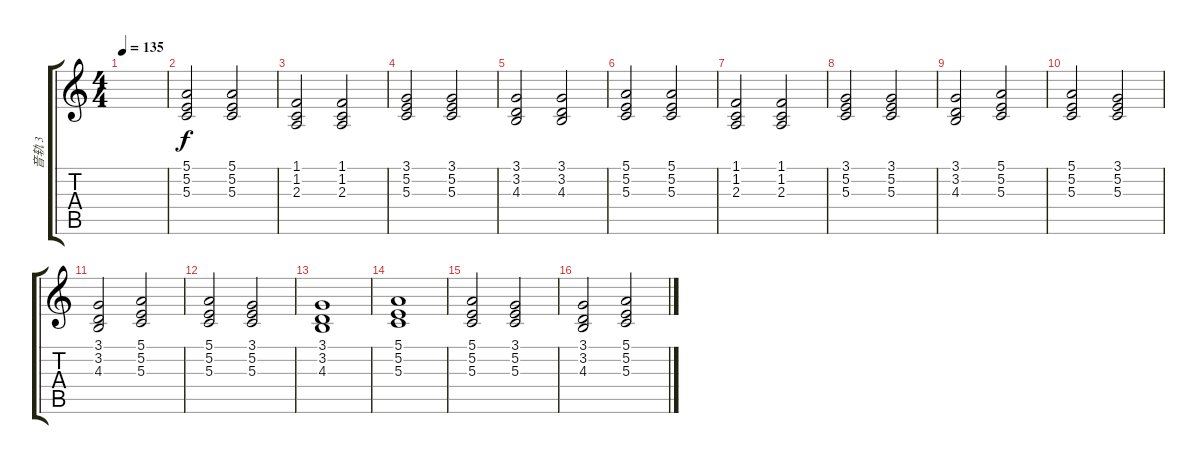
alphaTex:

\track ("音轨 3" "音轨 3") {instrument pad7halo}
\staff {score tabs}
\tuning (E4 B3 G3 D3 A2 E2) {hide}
\ts (4 4)
\tempo 135
\clef g2
\ks c
|
(5.1 5.2 5.3).2 (5.1 5.2 5.3).2 |
(1.1 1.2 2.3).2 (1.1 1.2 2.3).2 |
(3.1 5.2 5.3).2 (3.1 5.2 5.3).2 |
(3.1 3.2 4.3).2 (3.1 3.2 4.3).2 |
(5.1 5.2 5.3).2 (5.1 5.2 5.3).2 |
(1.1 1.2 2.3).2 (1.1 1.2 2.3).2 |
(3.1 5.2 5.3).2 (3.1 5.2 5.3).2 |
(3.1 3.2 4.3).2 (5.1 5.2 5.3).2 |
(5.1 5.2 5.3).2 (3.1 5.2 5.3).2 |
(3.1 3.2 4.3).2 (5.1 5.2 5.3).2 |
(5.1 5.2 5.3).2 (3.1 5.2 5.3).2 |
(3.1 3.2 4.3).1 |
(5.1 5.2 5.3).1 |
(5.1 5.2 5.3).2 (3.1 5.2 5.3).2 |
(3.1 3.2 4.3).2 (5.1 5.2 5.3).2
